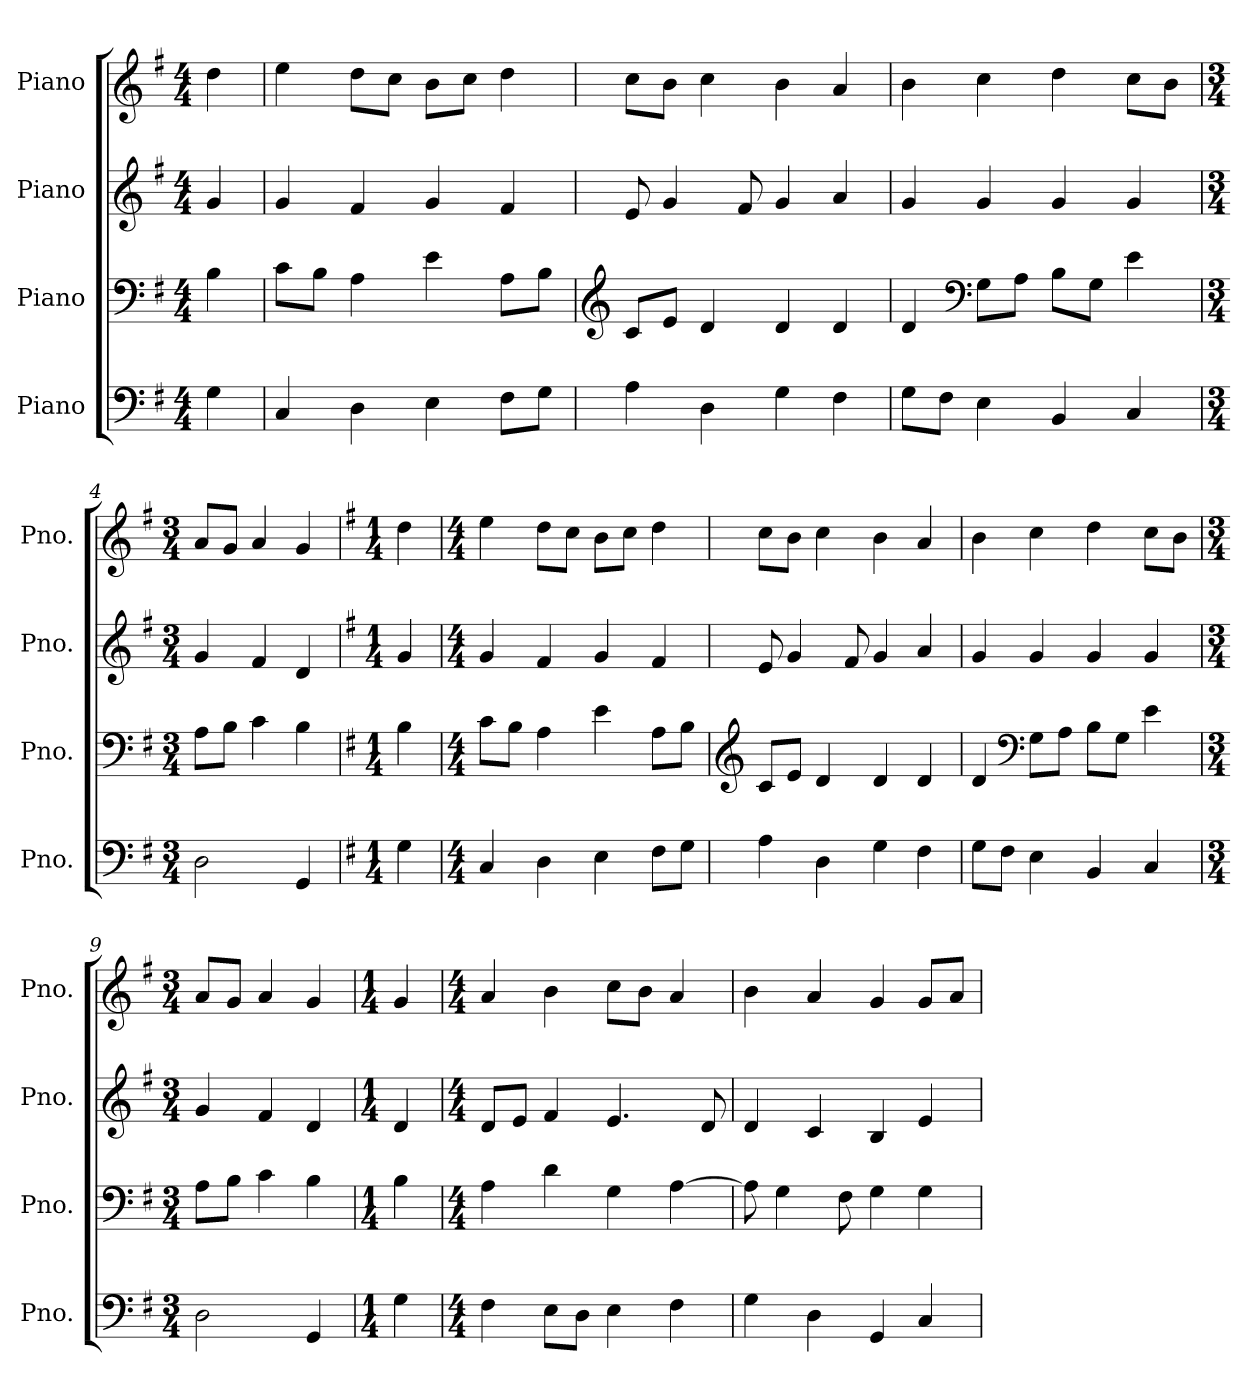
**kern	**kern	**kern	**kern
*part4	*part3	*part2	*part1
*staff4	*staff3	*staff2	*staff1
*I"Piano	*I"Piano	*I"Piano	*I"Piano
*I'Pno.	*I'Pno.	*I'Pno.	*I'Pno.
*clefF4	*clefF4	*clefG2	*clefG2
*k[f#]	*k[f#]	*k[f#]	*k[f#]
*M4/4	*M4/4	*M4/4	*M4/4
*MM120	*MM120	*MM120	*MM120
=	=	=	=
4G\	4B\	4g/	4dd\
=1	=1	=1	=1
4C/	8c\L	4g/	4ee\
.	8B\J	.	.
4D\	4A\	4f#/	8dd\L
.	.	.	8cc\J
4E\	4e\	4g/	8b\L
.	.	.	8cc\J
8F#\L	8A\L	4f#/	4dd\
8G\J	8B\J	.	.
=2	=2	=2	=2
*	*clefG2	*	*
4A\	8c/L	8e/	8cc\L
.	8e/J	4g/	8b\J
4D\	4d/	.	4cc\
.	.	8f#/	.
4G\	4d/	4g/	4b\
4F#\	4d/	4a/	4a/
=3	=3	=3	=3
8G\L	4d/	4g/	4b\
8F#\J	.	.	.
*	*clefF4	*	*
4E\	8G\L	4g/	4cc\
.	8A\J	.	.
4BB/	8B\L	4g/	4dd\
.	8G\J	.	.
4C/	4e\	4g/	8cc\L
.	.	.	8b\J
=4	=4	=4	=4
*M3/4	*M3/4	*M3/4	*M3/4
2D\	8A\L	4g/	8a/L
.	8B\J	.	8g/J
.	4c\	4f#/	4a/
4GG/	4B\	4d/	4g/
=5	=5	=5	=5
*k[f#]	*k[f#]	*k[f#]	*k[f#]
*M1/4	*M1/4	*M1/4	*M1/4
4G\	4B\	4g/	4dd\
!!LO:LB:g=z
=6	=6	=6	=6
*M4/4	*M4/4	*M4/4	*M4/4
4C/	8c\L	4g/	4ee\
.	8B\J	.	.
4D\	4A\	4f#/	8dd\L
.	.	.	8cc\J
4E\	4e\	4g/	8b\L
.	.	.	8cc\J
8F#\L	8A\L	4f#/	4dd\
8G\J	8B\J	.	.
=7	=7	=7	=7
*	*clefG2	*	*
4A\	8c/L	8e/	8cc\L
.	8e/J	4g/	8b\J
4D\	4d/	.	4cc\
.	.	8f#/	.
4G\	4d/	4g/	4b\
4F#\	4d/	4a/	4a/
=8	=8	=8	=8
8G\L	4d/	4g/	4b\
8F#\J	.	.	.
*	*clefF4	*	*
4E\	8G\L	4g/	4cc\
.	8A\J	.	.
4BB/	8B\L	4g/	4dd\
.	8G\J	.	.
4C/	4e\	4g/	8cc\L
.	.	.	8b\J
=9	=9	=9	=9
*M3/4	*M3/4	*M3/4	*M3/4
2D\	8A\L	4g/	8a/L
.	8B\J	.	8g/J
.	4c\	4f#/	4a/
4GG/	4B\	4d/	4g/
=10	=10	=10	=10
*M1/4	*M1/4	*M1/4	*M1/4
4G\	4B\	4d/	4g/
!!LO:LB:g=z
=11	=11	=11	=11
*M4/4	*M4/4	*M4/4	*M4/4
4F#\	4A\	8d/L	4a/
.	.	8e/J	.
8E\L	4d\	4f#/	4b\
8D\J	.	.	.
4E\	4G\	4.e/	8cc\L
.	.	.	8b\J
4F#\	[4A\	.	4a/
.	.	8d/	.
=12	=12	=12	=12
4G\	8A\]	4d/	4b\
.	4G\	.	.
4D\	.	4c/	4a/
.	8F#\	.	.
4GG/	4G\	4B/	4g/
4C/	4G\	4e/	8g/L
.	.	.	8a/J
=	=	=	=
*-	*-	*-	*-
